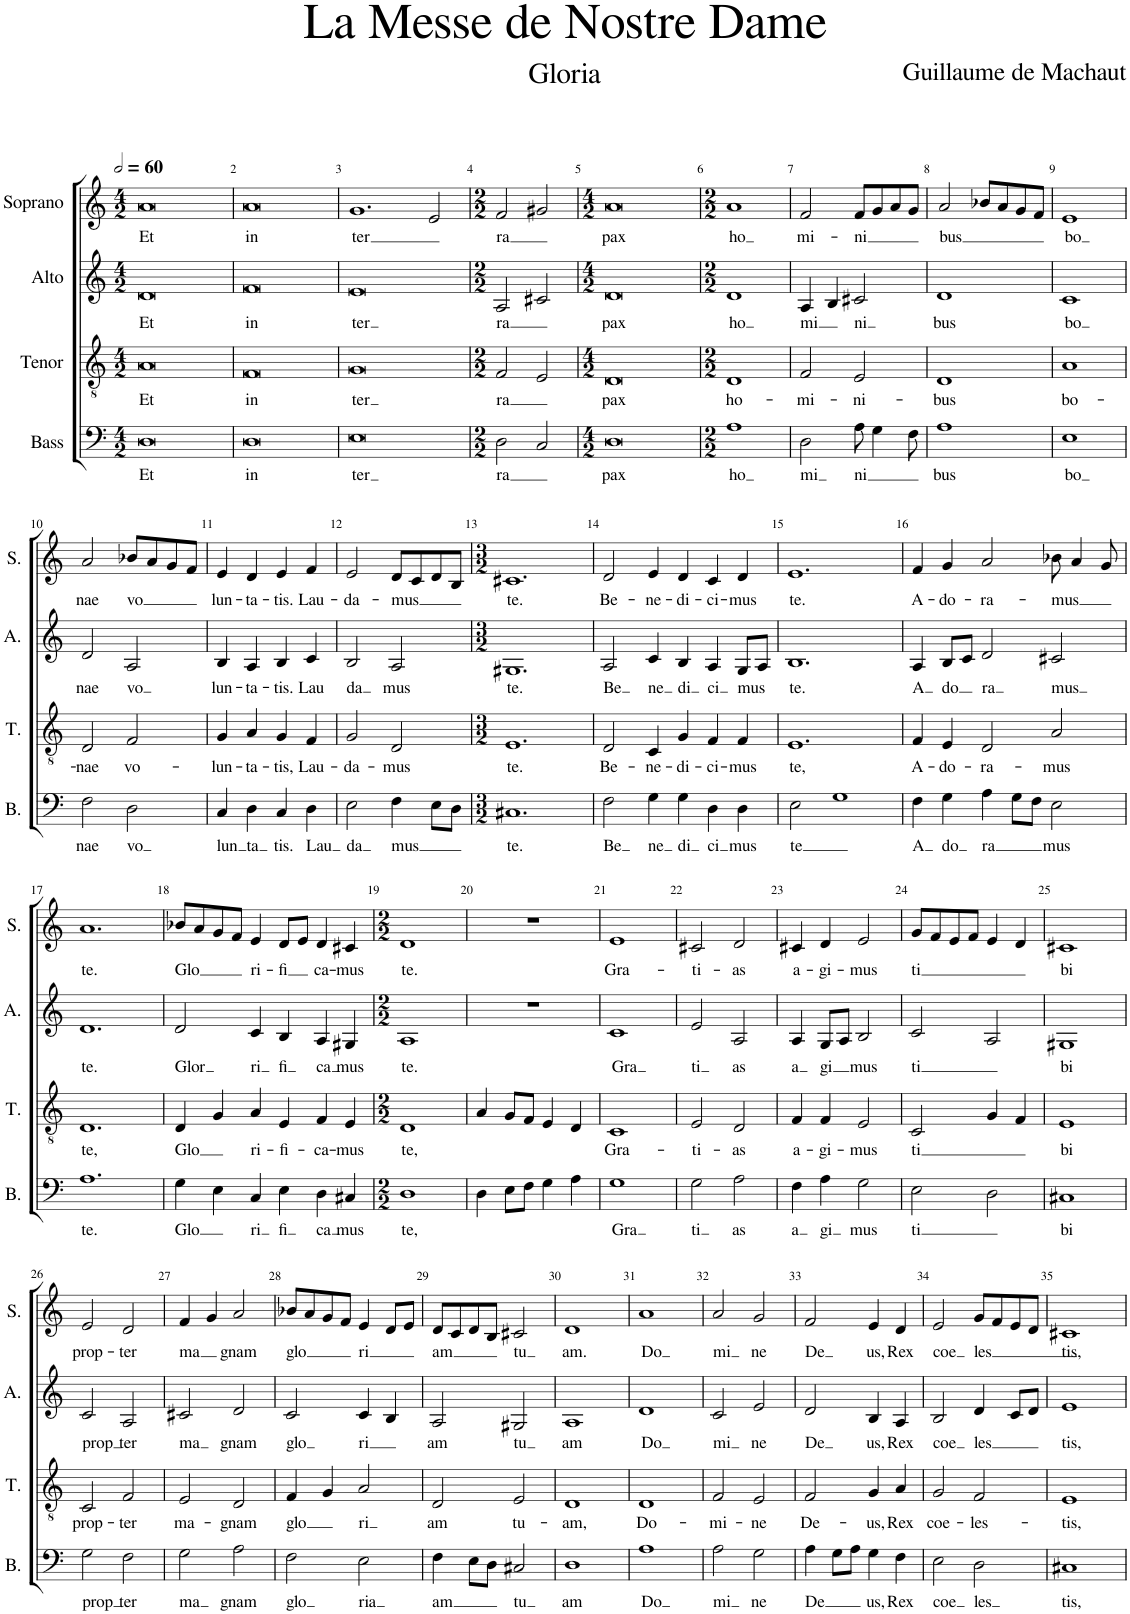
**kern	**text	**kern	**text	**kern	**text	**kern	**text
*part4	*part4	*part3	*part3	*part2	*part2	*part1	*part1
*staff4	*staff4	*staff3	*staff3	*staff2	*staff2	*staff1	*staff1
*I"Bass	*	*I"Tenor	*	*I"Alto	*	*I"Soprano	*
*I'B.	*	*I'T.	*	*I'A.	*	*I'S.	*
*clefF4	*	*clefGv2	*	*clefG2	*	*clefG2	*
*k[]	*	*k[]	*	*k[]	*	*k[]	*
*M4/2	*	*M4/2	*	*M4/2	*	*M4/2	*
*MM120	*	*MM120	*	*MM120	*	*MM120	*
=1	=1	=1	=1	=1	=1	=1	=1
!	!LO:LY:b	!	!LO:LY:b	!	!LO:LY:b	!	!LO:LY:b
0D	Et	0A	Et	0d	Et	0a	Et
=2	=2	=2	=2	=2	=2	=2	=2
!	!LO:LY:b	!	!LO:LY:b	!	!LO:LY:b	!	!LO:LY:b
0D	in	0F	in	0f	in	0a	in
=3	=3	=3	=3	=3	=3	=3	=3
!	!LO:LY:b	!	!LO:LY:b	!	!LO:LY:b	!	!LO:LY:b
0E	ter	0G	-ter	0e	ter	1.g	ter
.	.	.	.	.	.	2e/	.
=4	=4	=4	=4	=4	=4	=4	=4
*M2/2	*	*M2/2	*	*M2/2	*	*M2/2	*
!	!LO:LY:b	!	!LO:LY:b	!	!LO:LY:b	!	!LO:LY:b
2D\	ra	2F/	ra	2A/	ra	2f/	ra
2C/	.	2E/	.	2c#X/	.	2g#X/	.
=5	=5	=5	=5	=5	=5	=5	=5
*M4/2	*	*M4/2	*	*M4/2	*	*M4/2	*
!	!LO:LY:b	!	!LO:LY:b	!	!LO:LY:b	!	!LO:LY:b
0D	pax	0D	pax	0d	pax	0a	pax
=6	=6	=6	=6	=6	=6	=6	=6
*M2/2	*	*M2/2	*	*M2/2	*	*M2/2	*
!	!LO:LY:b	!	!LO:LY:b	!	!LO:LY:b	!	!LO:LY:b
1A	ho	1D	ho-	1d	ho	1a	ho
=7	=7	=7	=7	=7	=7	=7	=7
!	!LO:LY:b	!	!LO:LY:b	!	!LO:LY:b	!	!LO:LY:b
2D\	mi	2F/	-mi-	4A/	mi	2f/	mi-
.	.	.	.	4B/	.	.	.
!	!LO:LY:b	!	!LO:LY:b	!	!LO:LY:b	!	!LO:LY:b
8A\	ni	2E/	-ni-	2c#X/	ni	8f/L	-ni
4G\	.	.	.	.	.	8g/	.
.	.	.	.	.	.	8a/	.
8F\	.	.	.	.	.	8g/J	.
=8	=8	=8	=8	=8	=8	=8	=8
!	!LO:LY:b	!	!LO:LY:b	!	!LO:LY:b	!	!LO:LY:b
1A	bus	1D	-bus	1d	bus	2a/	bus
.	.	.	.	.	.	8b-X/L	.
.	.	.	.	.	.	8a/	.
.	.	.	.	.	.	8g/	.
.	.	.	.	.	.	8f/J	.
=9	=9	=9	=9	=9	=9	=9	=9
!	!LO:LY:b	!	!LO:LY:b	!	!LO:LY:b	!	!LO:LY:b
1E	bo	1A	bo-	1c	bo	1e	bo
!!LO:LB:g=z
=10	=10	=10	=10	=10	=10	=10	=10
!	!LO:LY:b	!	!LO:LY:b	!	!LO:LY:b	!	!LO:LY:b
2F\	nae	2D/	-nae	2d/	nae	2a/	nae
!	!LO:LY:b	!	!LO:LY:b	!	!LO:LY:b	!	!LO:LY:b
2D\	vo	2F/	vo-	2A/	vo	8b-X/L	vo
.	.	.	.	.	.	8a/	.
.	.	.	.	.	.	8g/	.
.	.	.	.	.	.	8f/J	.
=11	=11	=11	=11	=11	=11	=11	=11
!	!LO:LY:b	!	!LO:LY:b	!	!LO:LY:b	!	!LO:LY:b
4C/	lun	4G/	-lun-	4B/	lun-	4e/	lun-
!	!LO:LY:b	!	!LO:LY:b	!	!LO:LY:b	!	!LO:LY:b
4D\	ta	4A/	-ta-	4A/	-ta-	4d/	-ta-
!	!LO:LY:b	!	!LO:LY:b	!	!LO:LY:b	!	!LO:LY:b
4C/	tis.	4G/	-tis,	4B/	-tis.	4e/	-tis.
!	!LO:LY:b	!	!LO:LY:b	!	!LO:LY:b	!	!LO:LY:b
4D\	Lau	4F/	Lau-	4c/	-Lau	4f/	Lau-
=12	=12	=12	=12	=12	=12	=12	=12
!	!LO:LY:b	!	!LO:LY:b	!	!LO:LY:b	!	!LO:LY:b
2E\	da	2G/	-da-	2B/	da	2e/	-da-
!	!LO:LY:b	!	!LO:LY:b	!	!LO:LY:b	!	!LO:LY:b
4F\	mus	2D/	-mus	2A/	mus	8d/L	-mus
.	.	.	.	.	.	8c/	.
8E\L	.	.	.	.	.	8d/	.
8D\J	.	.	.	.	.	8B/J	.
=13	=13	=13	=13	=13	=13	=13	=13
*M3/2	*	*M3/2	*	*M3/2	*	*M3/2	*
!	!LO:LY:b	!	!LO:LY:b	!	!LO:LY:b	!	!LO:LY:b
1.C#X	te.	1.E	te.	1.G#X	te.	1.c#X	te.
=14	=14	=14	=14	=14	=14	=14	=14
!	!LO:LY:b	!	!LO:LY:b	!	!LO:LY:b	!	!LO:LY:b
2F\	Be	2D/	Be-	2A/	Be	2d/	Be-
!	!LO:LY:b	!	!LO:LY:b	!	!LO:LY:b	!	!LO:LY:b
4G\	ne	4C/	-ne-	4c/	ne	4e/	-ne-
!	!LO:LY:b	!	!LO:LY:b	!	!LO:LY:b	!	!LO:LY:b
4G\	di	4G/	-di-	4B/	di	4d/	-di-
!	!LO:LY:b	!	!LO:LY:b	!	!LO:LY:b	!	!LO:LY:b
4D\	ci	4F/	-ci-	4A/	ci	4c/	-ci-
!	!LO:LY:b	!	!LO:LY:b	!	!LO:LY:b	!	!LO:LY:b
4D\	mus	4F/	-mus	8G/L	mus	4d/	-mus
.	.	.	.	8A/J	.	.	.
=15	=15	=15	=15	=15	=15	=15	=15
!	!LO:LY:b	!	!LO:LY:b	!	!LO:LY:b	!	!LO:LY:b
2E\	te	1.E	te,	1.B	te.	1.e	te.
1G	.	.	.	.	.	.	.
=16	=16	=16	=16	=16	=16	=16	=16
!	!LO:LY:b	!	!LO:LY:b	!	!LO:LY:b	!	!LO:LY:b
4F\	A	4F/	A-	4A/	A	4f/	A-
!	!LO:LY:b	!	!LO:LY:b	!	!LO:LY:b	!	!LO:LY:b
4G\	do	4E/	-do-	8B/L	do	4g/	-do-
.	.	.	.	8c/J	.	.	.
!	!LO:LY:b	!	!LO:LY:b	!	!LO:LY:b	!	!LO:LY:b
4A\	ra	2D/	-ra-	2d/	ra	2a/	-ra-
8G\L	.	.	.	.	.	.	.
8F\J	.	.	.	.	.	.	.
!	!LO:LY:b	!	!LO:LY:b	!	!LO:LY:b	!	!LO:LY:b
2E\	mus	2A/	-mus	2c#X/	mus	8b-X\	-mus
.	.	.	.	.	.	4a/	.
.	.	.	.	.	.	8g/	.
!!LO:LB:g=z
=17	=17	=17	=17	=17	=17	=17	=17
!	!LO:LY:b	!	!LO:LY:b	!	!LO:LY:b	!	!LO:LY:b
1.A	te.	1.D	te,	1.d	te.	1.a	te.
=18	=18	=18	=18	=18	=18	=18	=18
!	!LO:LY:b	!	!LO:LY:b	!	!LO:LY:b	!	!LO:LY:b
4G\	Glo	4D/	Glo	2d/	Glor	8b-X/L	Glo
.	.	.	.	.	.	8a/	.
4E\	.	4G/	.	.	.	8g/	.
.	.	.	.	.	.	8f/J	.
!	!LO:LY:b	!	!LO:LY:b	!	!LO:LY:b	!	!LO:LY:b
4C/	ri	4A/	ri-	4c/	ri	4e/	ri-
!	!LO:LY:b	!	!LO:LY:b	!	!LO:LY:b	!	!LO:LY:b
4E\	fi	4E/	-fi-	4B/	fi	8d/L	-fi
.	.	.	.	.	.	8e/J	.
!	!LO:LY:b	!	!LO:LY:b	!	!LO:LY:b	!	!LO:LY:b
4D\	ca	4F/	-ca-	4A/	ca	4d/	ca-
!	!LO:LY:b	!	!LO:LY:b	!	!LO:LY:b	!	!LO:LY:b
4C#X/	mus	4E/	-mus	4G#X/	mus	4c#X/	-mus
=19	=19	=19	=19	=19	=19	=19	=19
*M2/2	*	*M2/2	*	*M2/2	*	*M2/2	*
!	!LO:LY:b	!	!LO:LY:b	!	!LO:LY:b	!	!LO:LY:b
1D	te,	1D	te,	1A	te.	1d	te.
=20	=20	=20	=20	=20	=20	=20	=20
4D\	.	4A/	.	1r	.	1r	.
8E\L	.	8G/L	.	.	.	.	.
8F\J	.	8F/J	.	.	.	.	.
4G\	.	4E/	.	.	.	.	.
4A\	.	4D/	.	.	.	.	.
=21	=21	=21	=21	=21	=21	=21	=21
!	!LO:LY:b	!	!LO:LY:b	!	!LO:LY:b	!	!LO:LY:b
1G	Gra	1C	Gra-	1c	Gra	1e	Gra-
=22	=22	=22	=22	=22	=22	=22	=22
!	!LO:LY:b	!	!LO:LY:b	!	!LO:LY:b	!	!LO:LY:b
2G\	ti	2E/	-ti-	2e/	ti	2c#X/	-ti-
!	!LO:LY:b	!	!LO:LY:b	!	!LO:LY:b	!	!LO:LY:b
2A\	as	2D/	-as	2A/	as	2d/	-as
=23	=23	=23	=23	=23	=23	=23	=23
!	!LO:LY:b	!	!LO:LY:b	!	!LO:LY:b	!	!LO:LY:b
4F\	a	4F/	a-	4A/	a	4c#X/	a-
!	!LO:LY:b	!	!LO:LY:b	!	!LO:LY:b	!	!LO:LY:b
4A\	gi	4F/	-gi-	8G/L	gi	4d/	-gi-
.	.	.	.	8A/J	.	.	.
!	!LO:LY:b	!	!LO:LY:b	!	!LO:LY:b	!	!LO:LY:b
2G\	mus	2E/	-mus	2B/	mus	2e/	-mus
=24	=24	=24	=24	=24	=24	=24	=24
!	!LO:LY:b	!	!LO:LY:b	!	!LO:LY:b	!	!LO:LY:b
2E\	ti	2C/	ti	2c/	ti	8g/L	ti
.	.	.	.	.	.	8f/	.
.	.	.	.	.	.	8e/	.
.	.	.	.	.	.	8f/J	.
2D\	.	4G/	.	2A/	.	4e/	.
.	.	4F/	.	.	.	4d/	.
=25	=25	=25	=25	=25	=25	=25	=25
!	!LO:LY:b	!	!LO:LY:b	!	!LO:LY:b	!	!LO:LY:b
1C#X	bi	1E	bi	1G#X	bi	1c#X	bi
!!LO:LB:g=z
=26	=26	=26	=26	=26	=26	=26	=26
!	!LO:LY:b	!	!LO:LY:b	!	!LO:LY:b	!	!LO:LY:b
2G\	prop	2C/	prop-	2c/	prop	2e/	prop-
!	!LO:LY:b	!	!LO:LY:b	!	!LO:LY:b	!	!LO:LY:b
2F\	ter	2F/	-ter	2A/	ter	2d/	-ter
=27	=27	=27	=27	=27	=27	=27	=27
!	!LO:LY:b	!	!LO:LY:b	!	!LO:LY:b	!	!LO:LY:b
2G\	ma	2E/	ma-	2c#X/	ma	4f/	ma
.	.	.	.	.	.	4g/	.
!	!LO:LY:b	!	!LO:LY:b	!	!LO:LY:b	!	!LO:LY:b
2A\	gnam	2D/	-gnam	2d/	gnam	2a/	gnam
=28	=28	=28	=28	=28	=28	=28	=28
!	!LO:LY:b	!	!LO:LY:b	!	!LO:LY:b	!	!LO:LY:b
2F\	glo	4F/	glo	2c/	glo	8b-X/L	glo
.	.	.	.	.	.	8a/	.
.	.	4G/	.	.	.	8g/	.
.	.	.	.	.	.	8f/J	.
!	!LO:LY:b	!	!LO:LY:b	!	!LO:LY:b	!	!LO:LY:b
2E\	ria	2A/	-ri	4c/	ri	4e/	ri
.	.	.	.	4B/	.	8d/L	.
.	.	.	.	.	.	8e/J	.
=29	=29	=29	=29	=29	=29	=29	=29
!	!LO:LY:b	!	!LO:LY:b	!	!LO:LY:b	!	!LO:LY:b
4F\	am	2D/	am	2A/	am	8d/L	am
.	.	.	.	.	.	8c/	.
8E\L	.	.	.	.	.	8d/	.
8D\J	.	.	.	.	.	8B/J	.
!	!LO:LY:b	!	!LO:LY:b	!	!LO:LY:b	!	!LO:LY:b
2C#X/	tu	2E/	tu-	2G#X/	tu	2c#X/	tu
=30	=30	=30	=30	=30	=30	=30	=30
!	!LO:LY:b	!	!LO:LY:b	!	!LO:LY:b	!	!LO:LY:b
1D	am	1D	-am,	1A	am	1d	am.
=31	=31	=31	=31	=31	=31	=31	=31
!	!LO:LY:b	!	!LO:LY:b	!	!LO:LY:b	!	!LO:LY:b
1A	Do	1D	Do-	1d	Do	1a	Do
=32	=32	=32	=32	=32	=32	=32	=32
!	!LO:LY:b	!	!LO:LY:b	!	!LO:LY:b	!	!LO:LY:b
2A\	mi	2F/	-mi-	2c/	mi	2a/	mi
!	!LO:LY:b	!	!LO:LY:b	!	!LO:LY:b	!	!LO:LY:b
2G\	ne	2E/	-ne	2e/	ne	2g/	ne
=33	=33	=33	=33	=33	=33	=33	=33
!	!LO:LY:b	!	!LO:LY:b	!	!LO:LY:b	!	!LO:LY:b
4A\	De	2F/	De-	2d/	De	2f/	De
8G\L	.	.	.	.	.	.	.
8A\J	.	.	.	.	.	.	.
!	!LO:LY:b	!	!LO:LY:b	!	!LO:LY:b	!	!LO:LY:b
4G\	us,	4G/	-us,	4B/	us,	4e/	us,
!	!LO:LY:b	!	!LO:LY:b	!	!LO:LY:b	!	!LO:LY:b
4F\	Rex	4A/	Rex	4A/	Rex	4d/	Rex
=34	=34	=34	=34	=34	=34	=34	=34
!	!LO:LY:b	!	!LO:LY:b	!	!LO:LY:b	!	!LO:LY:b
2E\	coe	2G/	coe-	2B/	coe	2e/	coe
!	!LO:LY:b	!	!LO:LY:b	!	!LO:LY:b	!	!LO:LY:b
2D\	les	2F/	-les-	4d/	les	8g/L	les
.	.	.	.	.	.	8f/	.
.	.	.	.	8c/L	.	8e/	.
.	.	.	.	8d/J	.	8d/J	.
=35	=35	=35	=35	=35	=35	=35	=35
!	!LO:LY:b	!	!LO:LY:b	!	!LO:LY:b	!	!LO:LY:b
1C#X	tis,	1E	-tis,	1e	tis,	1c#X	tis,
=	=	=	=	=	=	=	=
*-	*-	*-	*-	*-	*-	*-	*-
